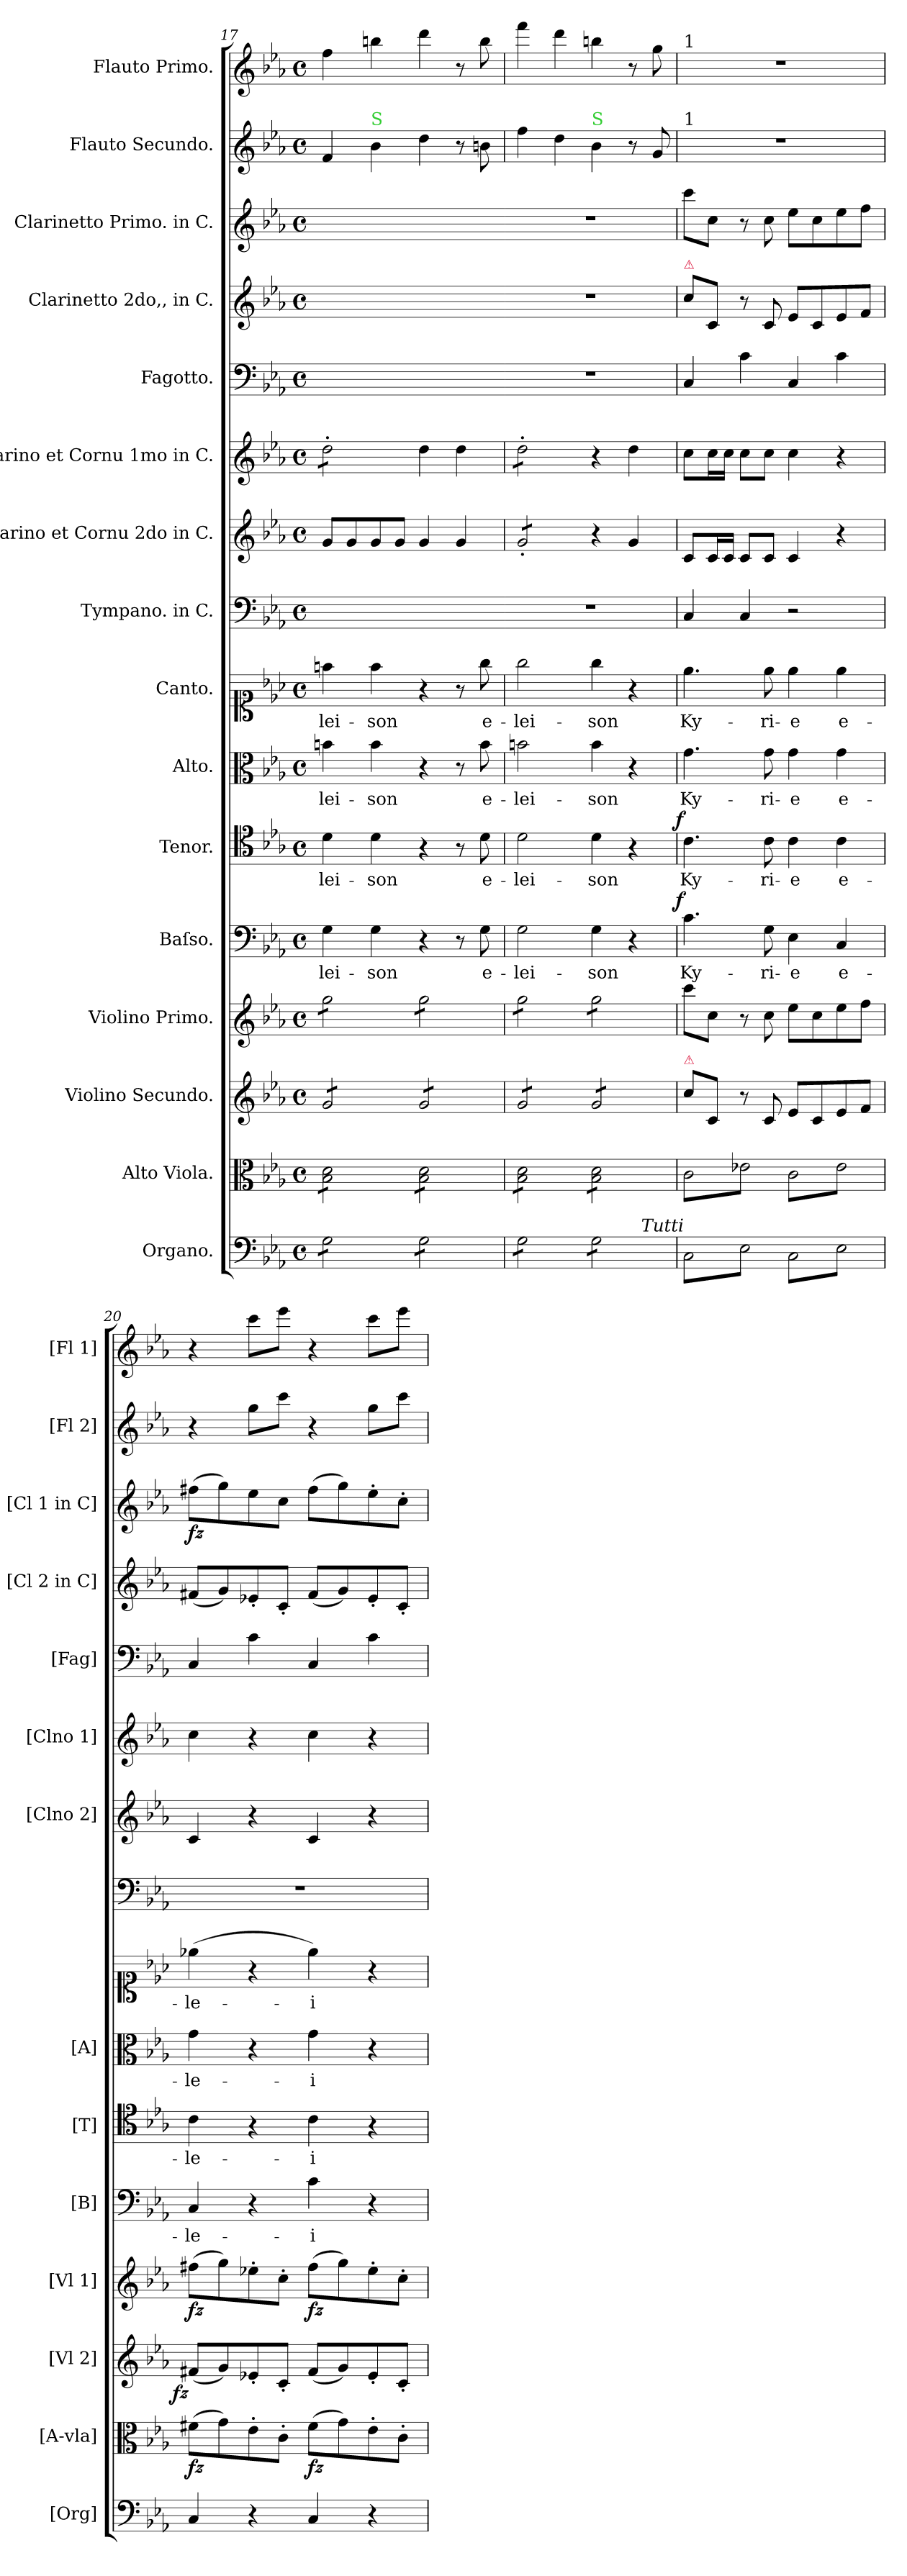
**kern	**kern	**dynam	**kern	**dynam	**kern	**dynam	**kern	**text	**dynam	**kern	**text	**dynam	**kern	**text	**kern	**text	**kern	**kern	**dynam	**kern	**dynam	**kern	**kern	**dynam	**kern	**dynam	**kern	**kern
*part16	*part15	*part15	*part14	*part14	*part13	*part13	*part12	*part12	*part12	*part11	*part11	*part11	*part10	*part10	*part9	*part9	*part8	*part7	*part7	*part6	*part6	*part5	*part4	*part4	*part3	*part3	*part2	*part1
*staff16	*staff15	*staff15	*staff14	*staff14	*staff13	*staff13	*staff12	*staff12	*staff12	*staff11	*staff11	*staff11	*staff10	*staff10	*staff9	*staff9	*staff8	*staff7	*staff7	*staff6	*staff6	*staff5	*staff4	*staff4	*staff3	*staff3	*staff2	*staff1
*I"Organo.	*I"Alto Viola.	*	*I"Violino Secundo.	*	*I"Violino Primo.	*	*I"Baſso.	*	*	*I"Tenor.	*	*	*I"Alto.	*	*I"Canto.	*	*I"Tympano. in C.	*I"Clarino et Cornu 2do in C.	*	*I"Clarino et Cornu 1mo in C.	*	*I"Fagotto.	*I"Clarinetto 2do,, in C.	*	*I"Clarinetto Primo. in C.	*	*I"Flauto Secundo.	*I"Flauto Primo.
*I'[Org]	*I'[A-vla]	*	*I'[Vl 2]	*	*I'[Vl 1]	*	*I'[B]	*	*	*I'[T]	*	*	*I'[A]	*	*	*	*	*I'[Clno 2]	*	*I'[Clno 1]	*	*I'[Fag]	*I'[Cl 2 in C]	*	*I'[Cl 1 in C]	*	*I'[Fl 2]	*I'[Fl 1]
*clefF4	*clefC3	*	*clefG2	*	*clefG2	*	*clefF4	*	*	*clefC4	*	*	*clefC3	*	*clefC1	*	*clefF4	*clefG2	*	*clefG2	*	*clefF4	*clefG2	*	*clefG2	*	*clefG2	*clefG2
*k[b-e-a-]	*k[b-e-a-]	*	*k[b-e-a-]	*	*k[b-e-a-]	*	*k[b-e-a-]	*	*	*k[b-e-a-]	*	*	*k[b-e-a-]	*	*k[b-e-a-]	*	*k[b-e-a-]	*k[b-e-a-]	*	*k[b-e-a-]	*	*k[b-e-a-]	*k[b-e-a-]	*	*k[b-e-a-]	*	*k[b-e-a-]	*k[b-e-a-]
*M4/4	*M4/4	*	*M4/4	*	*M4/4	*	*M4/4	*	*	*M4/4	*	*	*M4/4	*	*M4/4	*	*M4/4	*M4/4	*	*M4/4	*	*M4/4	*M4/4	*	*M4/4	*	*M4/4	*M4/4
*met(c)	*met(c)	*	*met(c)	*	*met(c)	*	*met(c)	*	*	*met(c)	*	*	*met(c)	*	*met(c)	*	*met(c)	*met(c)	*	*met(c)	*	*met(c)	*met(c)	*	*met(c)	*	*met(c)	*met(c)
=17	=17	=17	=17	=17	=17	=17	=17	=17	=17	=17	=17	=17	=17	=17	=17	=17	=17	=17	=17	=17	=17	=17	=17	=17	=17	=17	=17	=17
*tremolo	*	*	*	*	*	*	*	*	*	*	*	*	*	*	*	*	*	*	*	*	*	*	*	*	*	*	*	*
*	*tremolo	*	*	*	*	*	*	*	*	*	*	*	*	*	*	*	*	*	*	*	*	*	*	*	*	*	*	*
*	*	*	*tremolo	*	*	*	*	*	*	*	*	*	*	*	*	*	*	*	*	*	*	*	*	*	*	*	*	*
*	*	*	*	*	*tremolo	*	*	*	*	*	*	*	*	*	*	*	*	*	*	*	*	*	*	*	*	*	*	*
*	*	*	*	*	*	*	*	*	*	*	*	*	*	*	*	*	*	*	*	*tremolo	*	*	*	*	*	*	*	*
8G\L	8B-\ 8d\L	.	8g/L	.	8gg\L	.	4G\	-lei-	.	4d\	-lei-	.	4bn\	-lei-	4ffn\	-lei-	1ryy	8g/L	.	8dd'>\L	.	1ryy	1ryy	.	1ryy	.	4f/	4ff\
8G\	8B-\ 8d\	.	8g/	.	8gg\	.	.	.	.	.	.	.	.	.	.	.	.	8g/	.	8dd'>\	.	.	.	.	.	.	.	.
!	!	!	!	!	!	!	!	!	!	!	!	!	!	!	!	!	!	!	!	!	!	!	!	!	!	!	!LO:TX:a:color=limegreen:t=S	!
8G\	8B-\ 8d\	.	8g/	.	8gg\	.	4G\	-son	.	4d\	-son	.	4b\	-son	4ff\	-son	.	8g/	.	8dd'>\	.	.	.	.	.	.	4b-\	4bbn\
8G\J	8B-\ 8d\J	.	8g/J	.	8gg\J	.	.	.	.	.	.	.	.	.	.	.	.	8g/J	.	8dd'>\J	.	.	.	.	.	.	.	.
*	*	*	*	*	*	*	*	*	*	*	*	*	*	*	*	*	*	*	*	*Xtremolo	*	*	*	*	*	*	*	*
8G\L	8B-\ 8d\L	.	8g/L	.	8gg\L	.	4r	.	.	4r	.	.	4r	.	4r	.	.	4g/	.	4dd\	.	.	.	.	.	.	4dd\	4ddd\
8G\	8B-\ 8d\	.	8g/	.	8gg\	.	.	.	.	.	.	.	.	.	.	.	.	.	.	.	.	.	.	.	.	.	.	.
8G\	8B-\ 8d\	.	8g/	.	8gg\	.	8r	.	.	8r	.	.	8r	.	8r	.	.	4g/	.	4dd\	.	.	.	.	.	.	8r	8r
8G\J	8B-\ 8d\J	.	8g/J	.	8gg\J	.	8G\	e-	.	8d\	e-	.	8b\	e-	8gg\	e-	.	.	.	.	.	.	.	.	.	.	8bn\	8bb\
=18	=18	=18	=18	=18	=18	=18	=18	=18	=18	=18	=18	=18	=18	=18	=18	=18	=18-	=18	=18	=18	=18	=18-	=18-	=18	=18-	=18	=18	=18
*	*	*	*	*	*	*	*	*	*	*	*	*	*	*	*	*	*	*tremolo	*	*	*	*	*	*	*	*	*	*
*	*	*	*	*	*	*	*	*	*	*	*	*	*	*	*	*	*	*	*	*tremolo	*	*	*	*	*	*	*	*
8G\L	8B-\ 8d\L	.	8g/L	.	8gg\L	.	2G\	-lei-	.	2d\	-lei-	.	2bn\	-lei-	2gg\	-lei-	1r	8g'</L	.	8dd'>\L	.	1r	1r	.	1r	.	4ff\	4fff\
8G\	8B-\ 8d\	.	8g/	.	8gg\	.	.	.	.	.	.	.	.	.	.	.	.	8g'</	.	8dd'>\	.	.	.	.	.	.	.	.
8G\	8B-\ 8d\	.	8g/	.	8gg\	.	.	.	.	.	.	.	.	.	.	.	.	8g'</	.	8dd'>\	.	.	.	.	.	.	4dd\	4ddd\
8G\J	8B-\ 8d\J	.	8g/J	.	8gg\J	.	.	.	.	.	.	.	.	.	.	.	.	8g'</J	.	8dd'>\J	.	.	.	.	.	.	.	.
*	*	*	*	*	*	*	*	*	*	*	*	*	*	*	*	*	*	*	*	*Xtremolo	*	*	*	*	*	*	*	*
*	*	*	*	*	*	*	*	*	*	*	*	*	*	*	*	*	*	*Xtremolo	*	*	*	*	*	*	*	*	*	*
!	!	!	!	!	!	!	!	!	!	!	!	!	!	!	!	!	!	!	!	!	!	!	!	!	!	!	!LO:TX:a:color=limegreen:t=S	!
8G\L	8B-\ 8d\L	.	8g/L	.	8gg\L	.	4G\	-son	.	4d\	-son	.	4b\	-son	4gg\	-son	.	4r	.	4r	.	.	.	.	.	.	4b-\	4bbn\
8G\	8B-\ 8d\	.	8g/	.	8gg\	.	.	.	.	.	.	.	.	.	.	.	.	.	.	.	.	.	.	.	.	.	.	.
8G\	8B-\ 8d\	.	8g/	.	8gg\	.	4r	.	.	4r	.	.	4r	.	4r	.	.	4g/	.	4dd\	.	.	.	.	.	.	8r	8r
8G\J	8B-\ 8d\J	.	8g/J	.	8gg\J	.	.	.	.	.	.	.	.	.	.	.	.	.	.	.	.	.	.	.	.	.	8g/	8gg\
*	*	*	*	*	*Xtremolo	*	*	*	*	*	*	*	*	*	*	*	*	*	*	*	*	*	*	*	*	*	*	*
*	*	*	*Xtremolo	*	*	*	*	*	*	*	*	*	*	*	*	*	*	*	*	*	*	*	*	*	*	*	*	*
=19	=19	=19	=19	=19	=19	=19	=19	=19	=19	=19	=19	=19	=19	=19	=19	=19	=19	=19	=19	=19	=19	=19	=19	=19	=19	=19	=19	=19
!	!	!	!	!	!	!	!	!	!	!	!	!	!	!	!	!	!	!	!	!	!	!	!	!	!	!	!	!LO:TX:a:t=1
!	!	!	!	!	!	!	!	!	!	!	!	!	!	!	!	!	!	!	!	!	!	!	!	!	!	!	!LO:TX:a:t=1	!
!	!	!	!	!	!	!	!	!	!	!	!	!	!	!	!	!	!	!	!	!	!	!	!LO:TX:a:color=crimson:t=⚠	!	!	!	!	!
!	!	!	!LO:TX:a:color=crimson:t=⚠	!	!	!	!	!	!	!	!	!	!	!	!	!	!	!	!	!	!	!	!	!	!	!	!	!
!LO:TX:a:i:rj:t=Tutti	!	!	!	!	!	!	!	!	!	!	!	!	!	!	!	!	!	!	!	!	!	!	!	!	!	!	!	!
!	!	!LO:DY:b:rj	!	!	!	!LO:DY:b:rj	!	!	!LO:DY:b:rj	!	!	!LO:DY:b:rj	!	!	!	!	!	!	!LO:DY:rj	!	!LO:DY:b:rj	!	!	!LO:DY:b:rj	!	!LO:DY:b:rj	!	!
8C\L	8c\L	ffo	8cc\L	.	8ccc\L	ffo	4.c\	Ky-	f	4.c\	Ky-	f	4.g\	Ky-	4.ee-\	Ky-	4C/	8c/L	fo	8cc\L	fo	4C/	8cc\L	fo	8ccc\L	fo	1r	1r
8E-\	8e-X\	.	8c/J	.	8cc\J	.	.	.	.	.	.	.	.	.	.	.	.	16c/L	.	16cc\L	.	.	8c/J	.	8cc\J	.	.	.
.	.	.	.	.	.	.	.	.	.	.	.	.	.	.	.	.	.	16c/JJ	.	16cc\JJ	.	.	.	.	.	.	.	.
8C\	8c\	.	8r	.	8r	.	.	.	.	.	.	.	.	.	.	.	4C/	8c/L	.	8cc\L	.	4c\	8r	.	8r	.	.	.
8E-\J	8e-X\J	.	8c/	.	8cc\	.	8G\	-ri-	.	8c\	-ri-	.	8g\	-ri-	8ee-\	-ri-	.	8c/J	.	8cc\J	.	.	8c/	.	8cc\	.	.	.
8C\L	8c\L	.	8e-/L	.	8ee-\L	.	4E-\	-e	.	4c\	-e	.	4g\	-e	4ee-\	-e	2r	4c/	.	4cc\	.	4C/	8e-/L	.	8ee-\L	.	.	.
8E-\	8e-\	.	8c/	.	8cc\	.	.	.	.	.	.	.	.	.	.	.	.	.	.	.	.	.	8c/	.	8cc\	.	.	.
8C\	8c\	.	8e-/	.	8ee-\	.	4C/	e-	.	4c\	e-	.	4g\	e-	4ee-\	e-	.	4r	.	4r	.	4c\	8e-/	.	8ee-\	.	.	.
8E-\J	8e-\J	.	8f/J	.	8ff\J	.	.	.	.	.	.	.	.	.	.	.	.	.	.	.	.	.	8f/J	.	8ff\J	.	.	.
*	*Xtremolo	*	*	*	*	*	*	*	*	*	*	*	*	*	*	*	*	*	*	*	*	*	*	*	*	*	*	*
*Xtremolo	*	*	*	*	*	*	*	*	*	*	*	*	*	*	*	*	*	*	*	*	*	*	*	*	*	*	*	*
=20	=20	=20	=20	=20	=20	=20	=20	=20	=20	=20	=20	=20	=20	=20	=20	=20	=20	=20	=20	=20	=20	=20	=20	=20	=20	=20	=20	=20
!	!	!LO:DY:b	!	!LO:DY:b:rj	!	!LO:DY:b	!	!	!	!	!	!	!	!	!	!	!	!	!	!	!	!	!	!	!	!	!	!
4C/	(>8f#X\L	fz	(<8f#X/L	fz	(>8ff#X\L	fz	4C/	-le-	.	4c\	-le-	.	4g\	-le-	(>4ee-X\	-le-	1r	4c/	.	4cc\	.	4C/	(<8f#X/L	.	(>8ff#X\L	fz	4r	4r
.	8g\)	.	8g/)	.	8gg\)	.	.	.	.	.	.	.	.	.	.	.	.	.	.	.	.	.	8g/)	.	8gg\)	.	.	.
4r	8e-'>\	.	8e-X'</	.	8ee-X'>\	.	4r	.	.	4r	.	.	4r	.	4r	.	.	4r	.	4r	.	4c\	8e-X'</	.	8ee-\	.	8gg\L	8ccc\L
.	8c'>\J	.	8c'</J	.	8cc'>\J	.	.	.	.	.	.	.	.	.	.	.	.	.	.	.	.	.	8c'</J	.	8cc\J	.	8ccc\J	8eee-\J
!	!	!LO:DY:b	!	!	!	!LO:DY:b	!	!	!	!	!	!	!	!	!	!	!	!	!	!	!	!	!	!	!	!	!	!
4C/	(>8f#\L	fz	(<8f#/L	.	(8ff#\L	fz	4c\	-i-	.	4c\	-i-	.	4g\	-i-	4ee-\)	-i-	.	4c/	.	4cc\	.	4C/	(<8f#/L	.	(>8ff#\L	.	4r	4r
.	8g\)	.	8g/)	.	8gg\)	.	.	.	.	.	.	.	.	.	.	.	.	.	.	.	.	.	8g/)	.	8gg\)	.	.	.
4r	8e-'>\	.	8e-'</	.	8ee-'>\	.	4r	.	.	4r	.	.	4r	.	4r	.	.	4r	.	4r	.	4c\	8e-'</	.	8ee-'>\	.	8gg\L	8ccc\L
.	8c'>\J	.	8c'</J	.	8cc'>\J	.	.	.	.	.	.	.	.	.	.	.	.	.	.	.	.	.	8c'</J	.	8cc'>\J	.	8ccc\J	8eee-\J
=	=	=	=	=	=	=	=	=	=	=	=	=	=	=	=	=	=	=	=	=	=	=	=	=	=	=	=	=
*-	*-	*-	*-	*-	*-	*-	*-	*-	*-	*-	*-	*-	*-	*-	*-	*-	*-	*-	*-	*-	*-	*-	*-	*-	*-	*-	*-	*-
